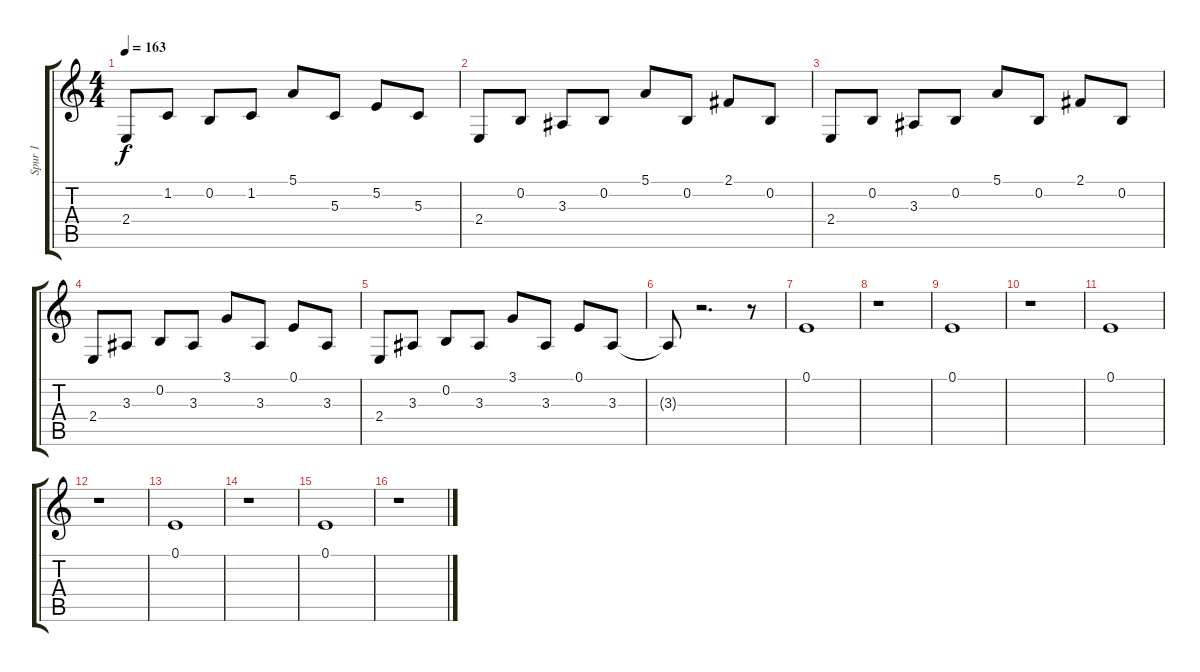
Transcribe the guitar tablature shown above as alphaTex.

\track ("Spur 1" "Spur 1") {instrument vibraphone}
\staff {score tabs}
\tuning (E4 B3 G3 D3 A2 E2) {hide}
\ts (4 4)
\tempo 163
\clef g2
\ks c
2.4.8{dy f} 1.2.8 0.2.8 1.2.8 5.1.8 5.3.8 5.2.8 5.3.8 |
2.4.8 0.2.8 3.3.8 0.2.8 5.1.8 0.2.8 2.1.8 0.2.8 |
2.4.8 0.2.8 3.3.8 0.2.8 5.1.8 0.2.8 2.1.8 0.2.8 |
2.4.8 3.3.8 0.2.8 3.3.8 3.1.8 3.3.8 0.1.8 3.3.8 |
2.4.8 3.3.8 0.2.8 3.3.8 3.1.8 3.3.8 0.1.8 3.3.8 |
3.3{t}.8 r.2{d} r.8 |
0.1.1 |
r.1 |
0.1.1 |
r.1 |
0.1.1 |
r.1 |
0.1.1 |
r.1 |
0.1.1 |
r.1
